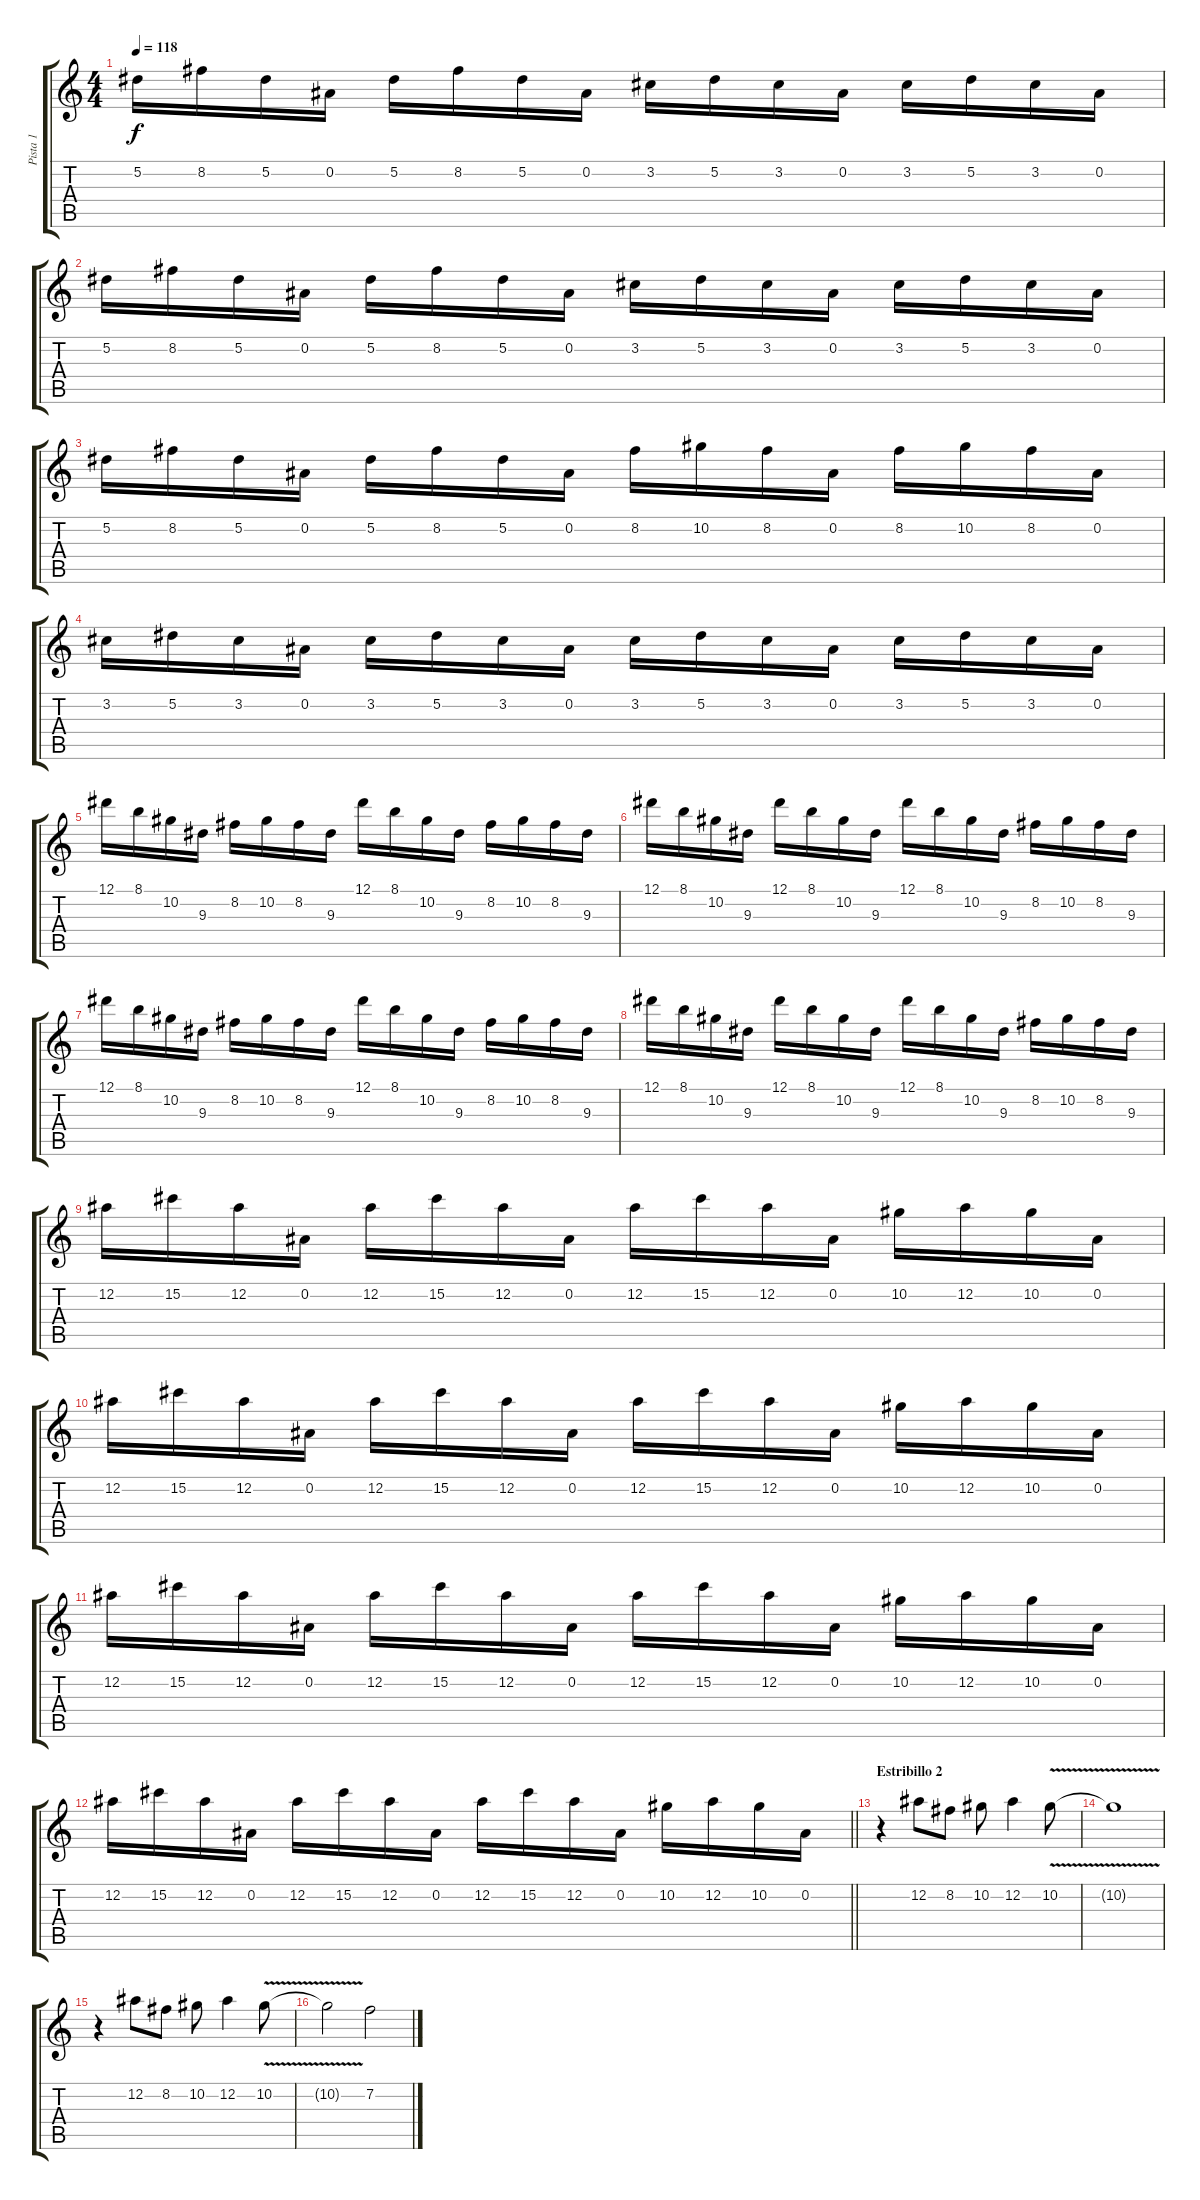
\track ("Pista 1" "Pista 1") {instrument distortionguitar}
\staff {score tabs}
\tuning (Eb4 Bb3 Gb3 Db3 Ab2 Db2) {hide}
\ts (4 4)
\tempo 118
\clef g2
\ks c
5.2.16{dy f} 8.2.16 5.2.16 0.2.16 5.2.16 8.2.16 5.2.16 0.2.16 3.2.16 5.2.16 3.2.16 0.2.16 3.2.16 5.2.16 3.2.16 0.2.16 |
5.2.16 8.2.16 5.2.16 0.2.16 5.2.16 8.2.16 5.2.16 0.2.16 3.2.16 5.2.16 3.2.16 0.2.16 3.2.16 5.2.16 3.2.16 0.2.16 |
5.2.16 8.2.16 5.2.16 0.2.16 5.2.16 8.2.16 5.2.16 0.2.16 8.2.16 10.2.16 8.2.16 0.2.16 8.2.16 10.2.16 8.2.16 0.2.16 |
3.2.16 5.2.16 3.2.16 0.2.16 3.2.16 5.2.16 3.2.16 0.2.16 3.2.16 5.2.16 3.2.16 0.2.16 3.2.16 5.2.16 3.2.16 0.2.16 |
12.1.16 8.1.16 10.2.16 9.3.16 8.2.16 10.2.16 8.2.16 9.3.16 12.1.16 8.1.16 10.2.16 9.3.16 8.2.16 10.2.16 8.2.16 9.3.16 |
12.1.16 8.1.16 10.2.16 9.3.16 12.1.16 8.1.16 10.2.16 9.3.16 12.1.16 8.1.16 10.2.16 9.3.16 8.2.16 10.2.16 8.2.16 9.3.16 |
12.1.16 8.1.16 10.2.16 9.3.16 8.2.16 10.2.16 8.2.16 9.3.16 12.1.16 8.1.16 10.2.16 9.3.16 8.2.16 10.2.16 8.2.16 9.3.16 |
12.1.16 8.1.16 10.2.16 9.3.16 12.1.16 8.1.16 10.2.16 9.3.16 12.1.16 8.1.16 10.2.16 9.3.16 8.2.16 10.2.16 8.2.16 9.3.16 |
12.2.16 15.2.16 12.2.16 0.2.16 12.2.16 15.2.16 12.2.16 0.2.16 12.2.16 15.2.16 12.2.16 0.2.16 10.2.16 12.2.16 10.2.16 0.2.16 |
12.2.16 15.2.16 12.2.16 0.2.16 12.2.16 15.2.16 12.2.16 0.2.16 12.2.16 15.2.16 12.2.16 0.2.16 10.2.16 12.2.16 10.2.16 0.2.16 |
12.2.16 15.2.16 12.2.16 0.2.16 12.2.16 15.2.16 12.2.16 0.2.16 12.2.16 15.2.16 12.2.16 0.2.16 10.2.16 12.2.16 10.2.16 0.2.16 |
\barLineRight lightlight
12.2.16 15.2.16 12.2.16 0.2.16 12.2.16 15.2.16 12.2.16 0.2.16 12.2.16 15.2.16 12.2.16 0.2.16 10.2.16 12.2.16 10.2.16 0.2.16 |
\section ("" "Estribillo 2")
r.4{volume 13} 12.2.8 8.2.8 10.2.8 12.2.4 10.2{v}.8 |
10.2{t}.1 |
r.4 12.2.8 8.2.8 10.2.8 12.2.4 10.2{v}.8 |
10.2{t}.2 7.2.2
